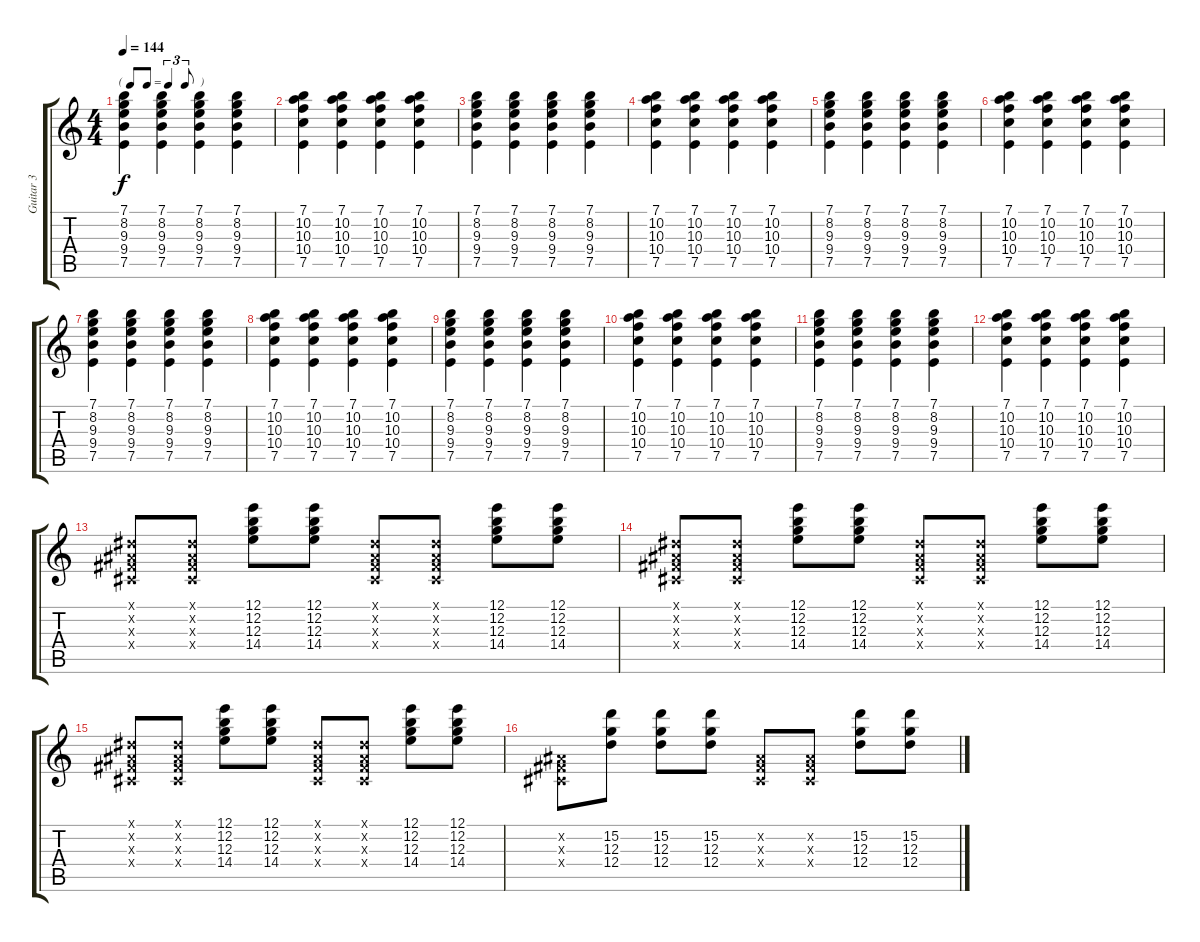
\track ("Guitar 3" "Guitar 3") {instrument electricguitarclean}
\staff {score tabs}
\tuning (E4 B3 G3 D3 A2 E2) {hide}
\ts (4 4)
\tf triplet8th
\tempo 144
\clef g2
\ks c
(7.1 8.2 9.3 9.4 7.5).4{dy f instrument electricguitarclean} (7.1 8.2 9.3 9.4 7.5).4 (7.1 8.2 9.3 9.4 7.5).4 (7.1 8.2 9.3 9.4 7.5).4 |
(7.1 10.2 10.3 10.4 7.5).4 (7.1 10.2 10.3 10.4 7.5).4 (7.1 10.2 10.3 10.4 7.5).4 (7.1 10.2 10.3 10.4 7.5).4 |
(7.1 8.2 9.3 9.4 7.5).4 (7.1 8.2 9.3 9.4 7.5).4 (7.1 8.2 9.3 9.4 7.5).4 (7.1 8.2 9.3 9.4 7.5).4 |
(7.1 10.2 10.3 10.4 7.5).4 (7.1 10.2 10.3 10.4 7.5).4 (7.1 10.2 10.3 10.4 7.5).4 (7.1 10.2 10.3 10.4 7.5).4 |
(7.1 8.2 9.3 9.4 7.5).4 (7.1 8.2 9.3 9.4 7.5).4 (7.1 8.2 9.3 9.4 7.5).4 (7.1 8.2 9.3 9.4 7.5).4 |
(7.1 10.2 10.3 10.4 7.5).4 (7.1 10.2 10.3 10.4 7.5).4 (7.1 10.2 10.3 10.4 7.5).4 (7.1 10.2 10.3 10.4 7.5).4 |
(7.1 8.2 9.3 9.4 7.5).4 (7.1 8.2 9.3 9.4 7.5).4 (7.1 8.2 9.3 9.4 7.5).4 (7.1 8.2 9.3 9.4 7.5).4 |
(7.1 10.2 10.3 10.4 7.5).4 (7.1 10.2 10.3 10.4 7.5).4 (7.1 10.2 10.3 10.4 7.5).4 (7.1 10.2 10.3 10.4 7.5).4 |
(7.1 8.2 9.3 9.4 7.5).4 (7.1 8.2 9.3 9.4 7.5).4 (7.1 8.2 9.3 9.4 7.5).4 (7.1 8.2 9.3 9.4 7.5).4 |
(7.1 10.2 10.3 10.4 7.5).4 (7.1 10.2 10.3 10.4 7.5).4 (7.1 10.2 10.3 10.4 7.5).4 (7.1 10.2 10.3 10.4 7.5).4 |
(7.1 8.2 9.3 9.4 7.5).4 (7.1 8.2 9.3 9.4 7.5).4 (7.1 8.2 9.3 9.4 7.5).4 (7.1 8.2 9.3 9.4 7.5).4 |
(7.1 10.2 10.3 10.4 7.5).4 (7.1 10.2 10.3 10.4 7.5).4 (7.1 10.2 10.3 10.4 7.5).4 (7.1 10.2 10.3 10.4 7.5).4 |
(-1.1{x} -1.2{x} -1.3{x} -1.4{x}).8 (-1.1{x} -1.2{x} -1.3{x} -1.4{x}).8 (12.1 12.2 12.3 14.4).8 (12.1 12.2 12.3 14.4).8 (-1.1{x} -1.2{x} -1.3{x} -1.4{x}).8 (-1.1{x} -1.2{x} -1.3{x} -1.4{x}).8 (12.1 12.2 12.3 14.4).8 (12.1 12.2 12.3 14.4).8 |
(-1.1{x} -1.2{x} -1.3{x} -1.4{x}).8 (-1.1{x} -1.2{x} -1.3{x} -1.4{x}).8 (12.1 12.2 12.3 14.4).8 (12.1 12.2 12.3 14.4).8 (-1.1{x} -1.2{x} -1.3{x} -1.4{x}).8 (-1.1{x} -1.2{x} -1.3{x} -1.4{x}).8 (12.1 12.2 12.3 14.4).8 (12.1 12.2 12.3 14.4).8 |
(-1.1{x} -1.2{x} -1.3{x} -1.4{x}).8 (-1.1{x} -1.2{x} -1.3{x} -1.4{x}).8 (12.1 12.2 12.3 14.4).8 (12.1 12.2 12.3 14.4).8 (-1.1{x} -1.2{x} -1.3{x} -1.4{x}).8 (-1.1{x} -1.2{x} -1.3{x} -1.4{x}).8 (12.1 12.2 12.3 14.4).8 (12.1 12.2 12.3 14.4).8 |
(-1.2{x} -1.3{x} -1.4{x}).8 (15.2 12.3 12.4).8 (15.2 12.3 12.4).8 (15.2 12.3 12.4).8 (-1.2{x} -1.3{x} -1.4{x}).8 (-1.2{x} -1.3{x} -1.4{x}).8 (15.2 12.3 12.4).8 (15.2 12.3 12.4).8
